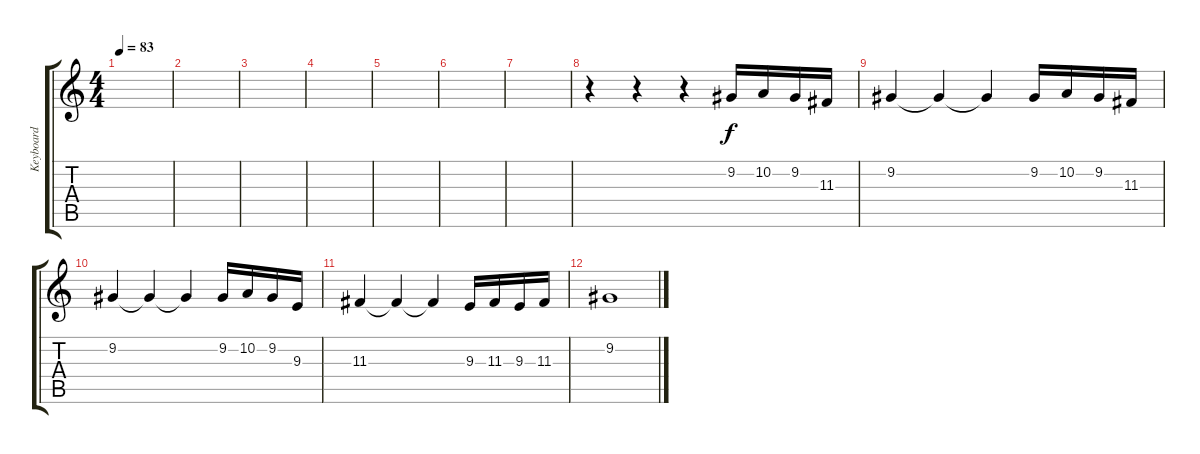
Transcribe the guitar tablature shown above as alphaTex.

\track ("Keyboard" "Keyboard") {instrument viola}
\staff {score tabs}
\tuning (E4 B3 G3 D3 A2 E2) {hide}
\ts (4 4)
\tempo 83
\clef g2
\ks c
|
|
|
|
|
|
|
r.4 r.4 r.4 9.2.16 10.2.16 9.2.16 11.3.16 |
9.2.4 9.2{t}.4 9.2{t}.4 9.2.16 10.2.16 9.2.16 11.3.16 |
9.2.4 9.2{t}.4 9.2{t}.4 9.2.16 10.2.16 9.2.16 9.3.16 |
11.3.4 11.3{t}.4 11.3{t}.4 9.3.16 11.3.16 9.3.16 11.3.16 |
9.2.1
